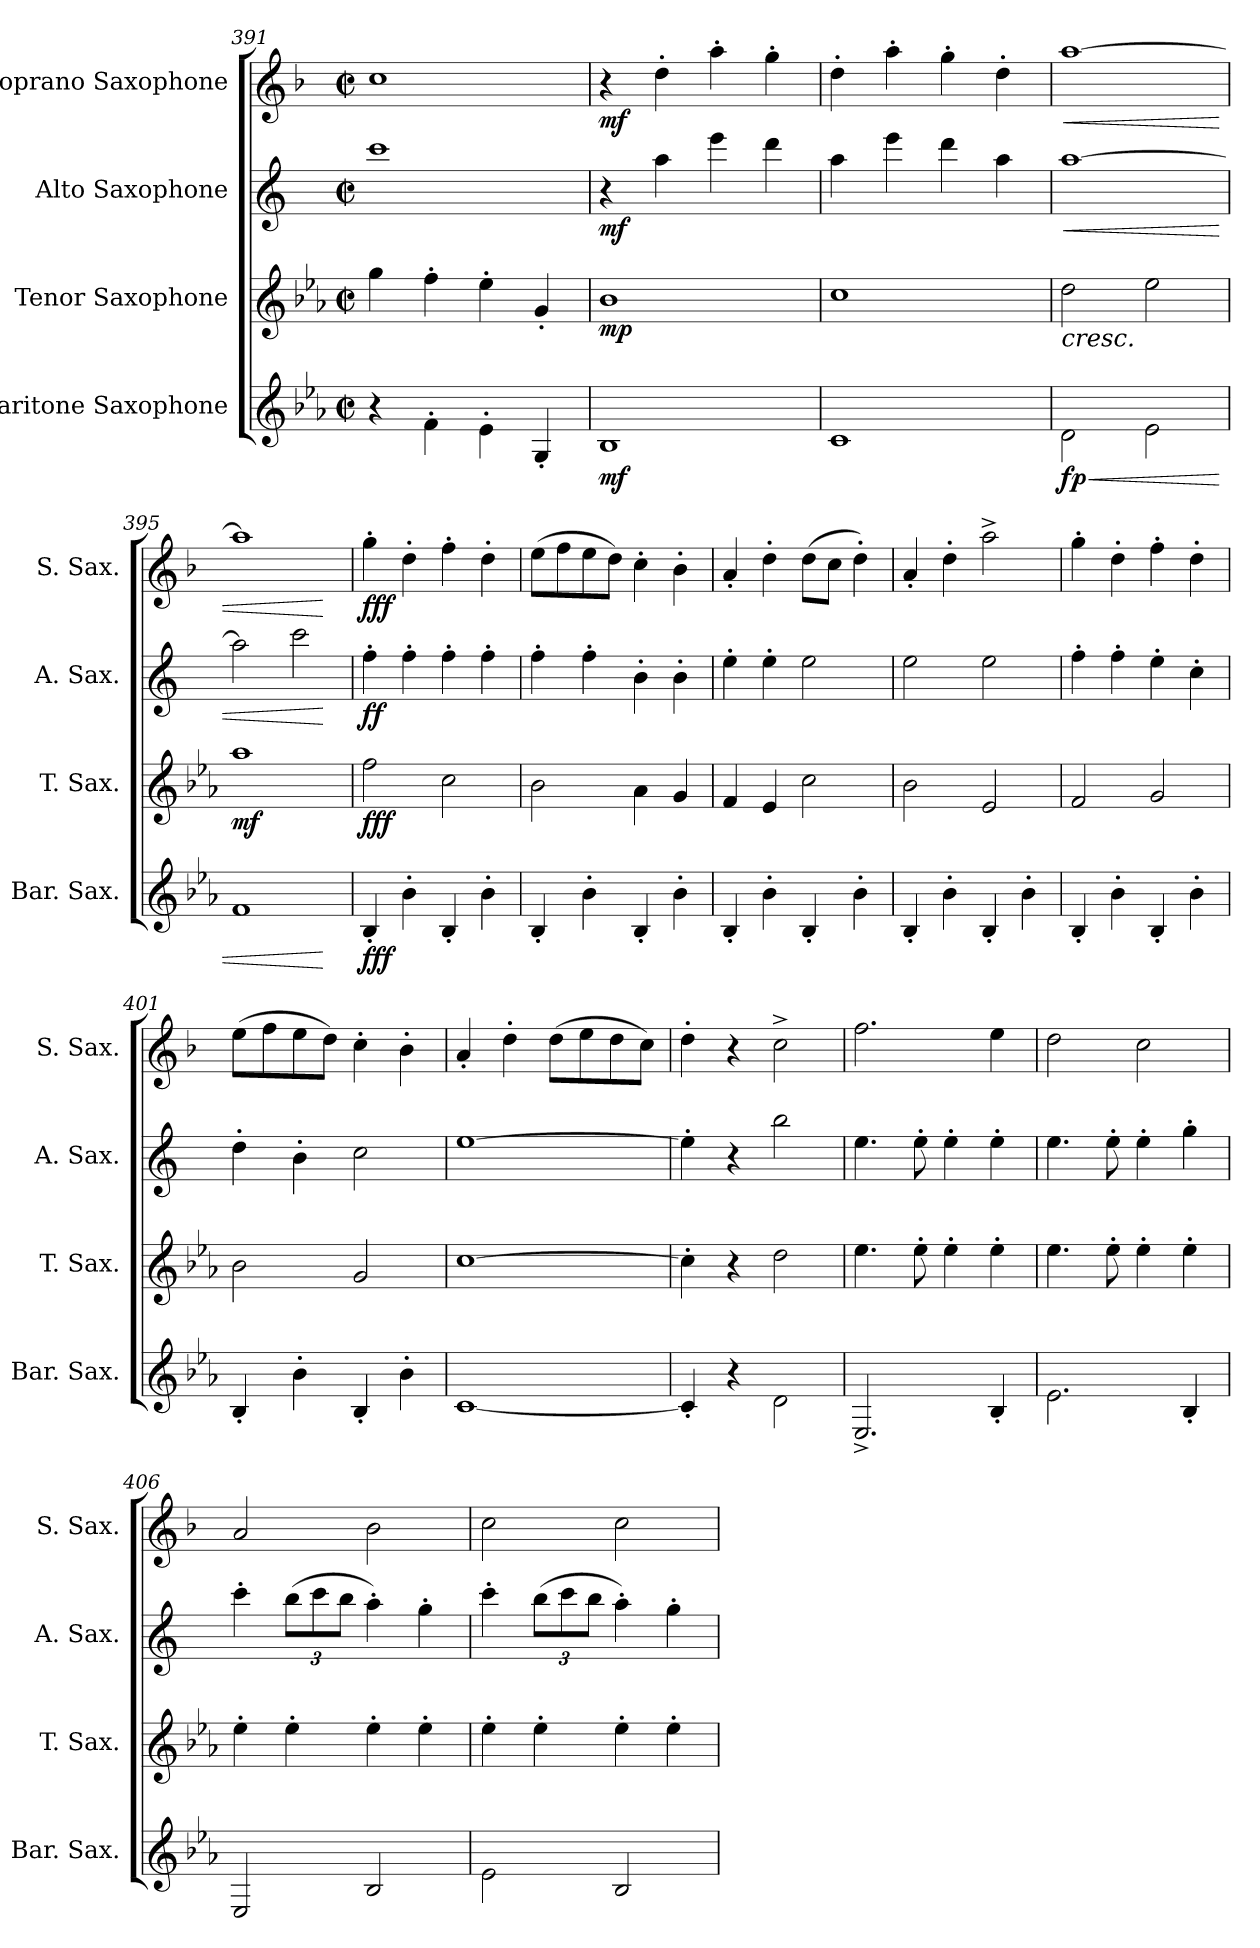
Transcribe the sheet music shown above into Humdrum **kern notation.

**kern	**dynam	**kern	**dynam	**kern	**dynam	**kern	**dynam
*part4	*part4	*part3	*part3	*part2	*part2	*part1	*part1
*staff4	*staff4	*staff3	*staff3	*staff2	*staff2	*staff1	*staff1
*I"Baritone Saxophone	*	*I"Tenor Saxophone	*	*I"Alto Saxophone	*	*I"Soprano Saxophone	*
*I'Bar. Sax.	*	*I'T. Sax.	*	*I'A. Sax.	*	*I'S. Sax.	*
*clefG2	*	*clefG2	*	*clefG2	*	*clefG2	*
*ITrd12c21	*	*ITrd8c14	*	*ITrd5c9	*	*ITrd1c2	*
*k[b-e-a-]	*	*k[b-e-a-]	*	*k[b-e-a-]	*	*k[b-e-a-]	*
*M2/2	*	*M2/2	*	*M2/2	*	*M2/2	*
*met(c|)	*	*met(c|)	*	*met(c|)	*	*met(c|)	*
=391	=391	=391	=391	=391	=391	=391	=391
4r	.	4g\	.	1ee-	.	1b-	.
4F'\	.	4f'\	.	.	.	.	.
4E-'\	.	4e-'\	.	.	.	.	.
4GG'/	.	4G'/	.	.	.	.	.
=392	=392	=392	=392	=392	=392	=392	=392
!	!LO:DY:b	!	!LO:DY:b	!	!LO:DY:b	!	!LO:DY:b
1BB-	mf	1B-	mp	4r	mf	4r	mf
.	.	.	.	4cc\	.	4cc'\	.
.	.	.	.	4gg\	.	4gg'\	.
.	.	.	.	4ff\	.	4ff'\	.
=393	=393	=393	=393	=393	=393	=393	=393
1C	.	1c	.	4cc\	.	4cc'\	.
.	.	.	.	4gg\	.	4gg'\	.
.	.	.	.	4ff\	.	4ff'\	.
.	.	.	.	4cc\	.	4cc'\	.
=394	=394	=394	=394	=394	=394	=394	=394
!	!LO:HP:b	!	!LO:HP:b	!	!LO:HP:b	!	!LO:HP:b
!	!LO:DY:n=1:b	!	!	!	!	!	!
!	!LO:DY:n=2:b	!	!LO:DY:n=1:b	!	!	!	!
!	!	!	!LO:DY:n=2:b	!	!LO:DY:n=1:b	!	!
!	!	!	!	!	!LO:DY:n=2:b	!	!LO:DY:n=1:b
!	!	!	!	!	!	!	!LO:DY:n=2:b
2D\	< f p	2d\	< p f	[1cc	< p f	[1gg	< p f
2E-\	.	2e-\	.	.	.	.	.
=395	=395	=395	=395	=395	=395	=395	=395
!	!	!	!LO:DY:b	!	!	!	!
1F	.	1a-	mf	2cc\]	.	1gg]	.
.	.	.	.	2ee-\	.	.	.
.	[	.	[	.	[	.	[
=396	=396	=396	=396	=396	=396	=396	=396
!	!LO:DY:b	!	!LO:DY:b	!	!LO:DY:b	!	!LO:DY:b
4BB-'/	fff	2f\	fff	4a-'\	ff	4ff'\	fff
4B-'\	.	.	.	4a-'\	.	4cc'\	.
4BB-'/	.	2c\	.	4a-'\	.	4ee-'\	.
4B-'\	.	.	.	4a-'\	.	4cc'\	.
=397	=397	=397	=397	=397	=397	=397	=397
4BB-'/	.	2B-\	.	4a-'\	.	(8dd\L	.
.	.	.	.	.	.	8ee-\	.
4B-'\	.	.	.	4a-'\	.	8dd\	.
.	.	.	.	.	.	8cc\J)	.
4BB-'/	.	4A-\	.	4d'\	.	4b-'\	.
4B-'\	.	4G/	.	4d'\	.	4a-'\	.
=398	=398	=398	=398	=398	=398	=398	=398
4BB-'/	.	4F/	.	4g'\	.	4g'/	.
4B-'\	.	4E-/	.	4g'\	.	4cc'\	.
4BB-'/	.	2c\	.	2g\	.	(8cc\L	.
.	.	.	.	.	.	8b-\J	.
4B-'\	.	.	.	.	.	4cc'\)	.
=399	=399	=399	=399	=399	=399	=399	=399
4BB-'/	.	2B-\	.	2g\	.	4g'/	.
4B-'\	.	.	.	.	.	4cc'\	.
4BB-'/	.	2E-/	.	2g\	.	2gg^\	.
4B-'\	.	.	.	.	.	.	.
!!LO:PB:g=z
=400	=400	=400	=400	=400	=400	=400	=400
4BB-'/	.	2F/	.	4a-'\	.	4ff'\	.
4B-'\	.	.	.	4a-'\	.	4cc'\	.
4BB-'/	.	2G/	.	4g'\	.	4ee-'\	.
4B-'\	.	.	.	4e-'\	.	4cc'\	.
=401	=401	=401	=401	=401	=401	=401	=401
4BB-'/	.	2B-\	.	4f'\	.	(8dd\L	.
.	.	.	.	.	.	8ee-\	.
4B-'\	.	.	.	4d'\	.	8dd\	.
.	.	.	.	.	.	8cc\J)	.
4BB-'/	.	2G/	.	2e-\	.	4b-'\	.
4B-'\	.	.	.	.	.	4a-'\	.
=402	=402	=402	=402	=402	=402	=402	=402
[1C	.	[1c	.	[1g	.	4g'/	.
.	.	.	.	.	.	4cc'\	.
.	.	.	.	.	.	(8cc\L	.
.	.	.	.	.	.	8dd\	.
.	.	.	.	.	.	8cc\	.
.	.	.	.	.	.	8b-\J)	.
=403	=403	=403	=403	=403	=403	=403	=403
4C'/]	.	4c'\]	.	4g'\]	.	4cc'\	.
4r	.	4r	.	4r	.	4r	.
!	!	!	!	!	!LO:DY:b	!	!
2D\	.	2d\	.	2dd\	other-dynamics	2b-^\	.
=404	=404	=404	=404	=404	=404	=404	=404
2.EE-^/	.	4.e-\	.	4.g\	.	2.ee-\	.
.	.	8e-'\	.	8g'\	.	.	.
.	.	4e-'\	.	4g'\	.	.	.
4BB-'/	.	4e-'\	.	4g'\	.	4dd\	.
=405	=405	=405	=405	=405	=405	=405	=405
2.E-\	.	4.e-\	.	4.g\	.	2cc\	.
.	.	8e-'\	.	8g'\	.	.	.
.	.	4e-'\	.	4g'\	.	2b-\	.
4BB-'/	.	4e-'\	.	4b-'\	.	.	.
=406	=406	=406	=406	=406	=406	=406	=406
2EE-/	.	4e-'\	.	4ee-'\	.	2g/	.
*	*	*	*	*Xbrackettup	*	*	*
.	.	4e-'\	.	(12dd\L	.	.	.
.	.	.	.	12ee-\	.	.	.
.	.	.	.	12dd\J	.	.	.
2BB-/	.	4e-'\	.	4cc'\)	.	2a-\	.
.	.	4e-'\	.	4b-'\	.	.	.
=407	=407	=407	=407	=407	=407	=407	=407
2E-\	.	4e-'\	.	4ee-'\	.	2b-\	.
.	.	4e-'\	.	(12dd\L	.	.	.
.	.	.	.	12ee-\	.	.	.
.	.	.	.	12dd\J	.	.	.
2BB-/	.	4e-'\	.	4cc'\)	.	2b-\	.
.	.	4e-'\	.	4b-'\	.	.	.
=	=	=	=	=	=	=	=
*-	*-	*-	*-	*-	*-	*-	*-
